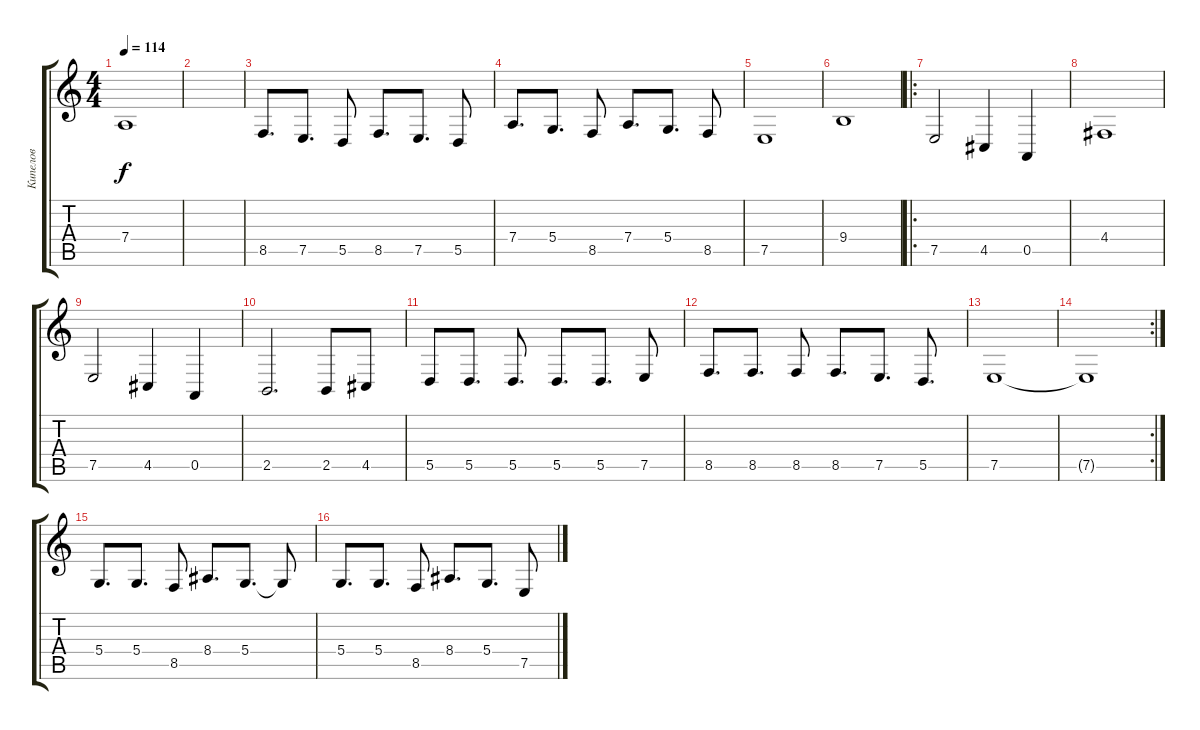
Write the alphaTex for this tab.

\track ("Кипелов" "Кипелов") {instrument bassoon}
\staff {score tabs}
\tuning (E4 B3 G3 D3 A2 E2) {hide}
\ts (4 4)
\tempo 114
\clef g2
\ks c
7.4.1{dy f} |
|
8.5.8{d} 7.5.8{d} 5.5.8 8.5.8{d} 7.5.8{d} 5.5.8 |
7.4.8{d} 5.4.8{d} 8.5.8 7.4.8{d} 5.4.8{d} 8.5.8 |
7.5.1 |
9.4.1 |
\ro
7.5.2 4.5.4 0.5.4 |
4.4.1 |
7.5.2 4.5.4 0.5.4 |
2.5.2{d} 2.5.8 4.5.8 |
5.5.8 5.5.8{d} 5.5.8{d} 5.5.8{d} 5.5.8{d} 7.5.8 |
8.5.8{d} 8.5.8{d} 8.5.8 8.5.8{d} 7.5.8{d} 5.5.8{d} |
7.5.1 |
\rc 2
7.5{t}.1 |
5.4.8{d} 5.4.8{d} 8.5.8 8.4.8{d} 5.4.8{d} 5.4{t}.8 |
5.4.8{d} 5.4.8{d} 8.5.8 8.4.8{d} 5.4.8{d} 7.5.8
